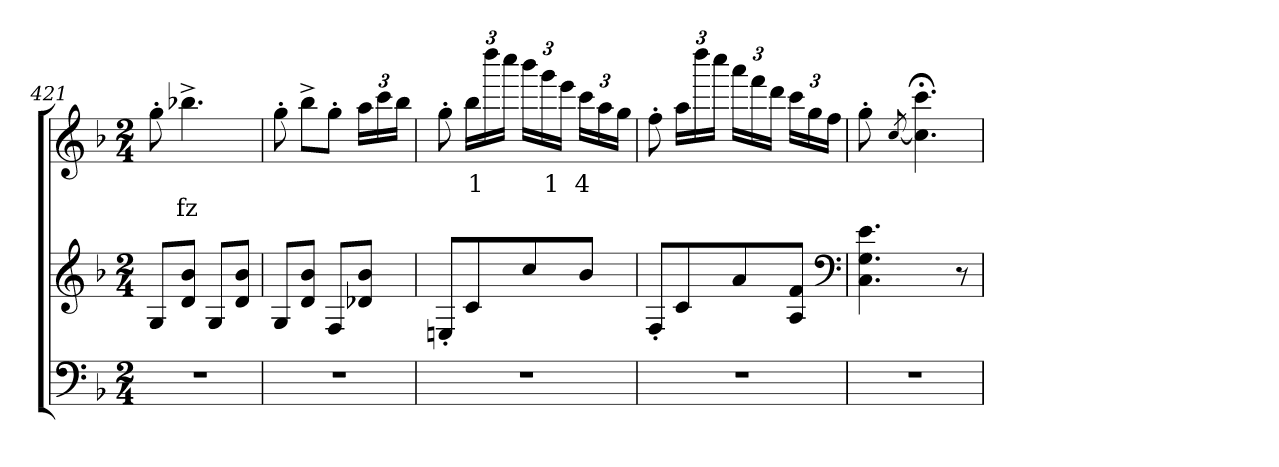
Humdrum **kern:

**kern	**kern	**kern	**text	**text
*part3	*part2	*part1	*part1	*part1
*staff3	*staff2	*staff1	*staff1	*staff1
*clefF4	*clefG2	*clefG2	*	*
*k[b-]	*k[b-]	*k[b-]	*	*
*M2/4	*M2/4	*M2/4	*	*
=421	=421	=421	=421	=421
2r	8GL	8gg'>	.	.
.	8b- 8dJ	4.bb-X^>	.	fz
.	8GL	.	.	.
.	8b- 8dJ	.	.	.
=422	=422	=422	=422	=422
2r	8GL	8gg'>	.	.
.	8b- 8dJ	8bb-^>L	.	.
.	8FL	8gg'>J	.	.
.	8b- 8d-XJ	24aaLL	.	.
.	.	24ccc	.	.
.	.	24bb-JJ	.	.
=423	=423	=423	=423	=423
2r	8En'>L	8gg'>	.	.
.	8c	24bb-LL	1	.
.	.	24dddd	.	.
.	.	24ccccJJ	.	.
.	8cc	24bbb-LL	.	.
.	.	24ggg	1	.
.	.	24eeeJJ	.	.
.	8b-J	24cccLL	4	.
.	.	24aa	.	.
.	.	24ggJJ	.	.
=424	=424	=424	=424	=424
2r	8F'>L	8ff'>	.	.
.	8c	24aaLL	.	.
.	.	24dddd	.	.
.	.	24ccccJJ	.	.
.	8a	24aaaLL	.	.
.	.	24fff	.	.
.	.	24dddJJ	.	.
.	8f 8AJ	24cccLL	.	.
.	.	24gg	.	.
.	.	24ffJJ	.	.
*	*clefF4	*	*	*
=425	=425	=425	=425	=425
2r	4.e 4.G 4.C	8gg'>	.	.
.	.	[8qcc/	.	.
.	.	4.ccc;< 4.cc];<	.	.
.	8r	.	.	.
=	=	=	=	=
*-	*-	*-	*-	*-
